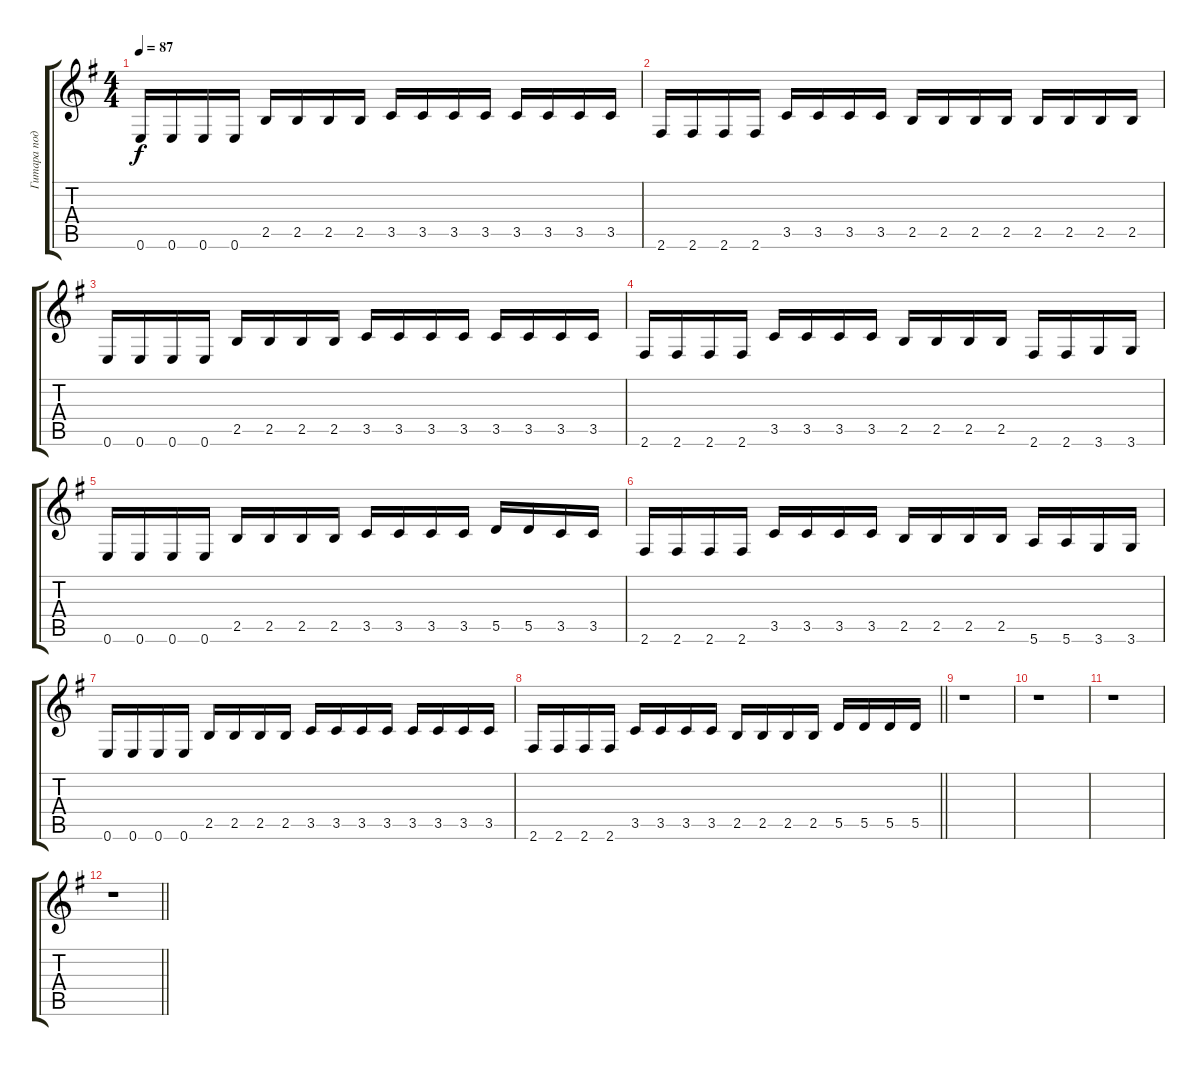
\track ("Гитара подгруженная" "Гитара под") {instrument overdrivenguitar}
\staff {score tabs}
\tuning (E4 B3 G3 D3 A2 E2) {hide}
\ts (4 4)
\tempo 87
\clef g2
\ks eminor
0.6.16{dy f} 0.6.16 0.6.16 0.6.16 2.5.16 2.5.16 2.5.16 2.5.16 3.5.16 3.5.16 3.5.16 3.5.16 3.5.16 3.5.16 3.5.16 3.5.16 |
2.6.16 2.6.16 2.6.16 2.6.16 3.5.16 3.5.16 3.5.16 3.5.16 2.5.16 2.5.16 2.5.16 2.5.16 2.5.16 2.5.16 2.5.16 2.5.16 |
0.6.16 0.6.16 0.6.16 0.6.16 2.5.16 2.5.16 2.5.16 2.5.16 3.5.16 3.5.16 3.5.16 3.5.16 3.5.16 3.5.16 3.5.16 3.5.16 |
2.6.16 2.6.16 2.6.16 2.6.16 3.5.16 3.5.16 3.5.16 3.5.16 2.5.16 2.5.16 2.5.16 2.5.16 2.6.16 2.6.16 3.6.16 3.6.16 |
0.6.16 0.6.16 0.6.16 0.6.16 2.5.16 2.5.16 2.5.16 2.5.16 3.5.16 3.5.16 3.5.16 3.5.16 5.5.16 5.5.16 3.5.16 3.5.16 |
2.6.16 2.6.16 2.6.16 2.6.16 3.5.16 3.5.16 3.5.16 3.5.16 2.5.16 2.5.16 2.5.16 2.5.16 5.6.16 5.6.16 3.6.16 3.6.16 |
0.6.16 0.6.16 0.6.16 0.6.16 2.5.16 2.5.16 2.5.16 2.5.16 3.5.16 3.5.16 3.5.16 3.5.16 3.5.16 3.5.16 3.5.16 3.5.16 |
\barLineRight lightlight
2.6.16 2.6.16 2.6.16 2.6.16 3.5.16 3.5.16 3.5.16 3.5.16 2.5.16 2.5.16 2.5.16 2.5.16 5.5.16 5.5.16 5.5.16 5.5.16 |
r.1 |
r.1 |
r.1 |
\barLineRight lightlight
r.1
